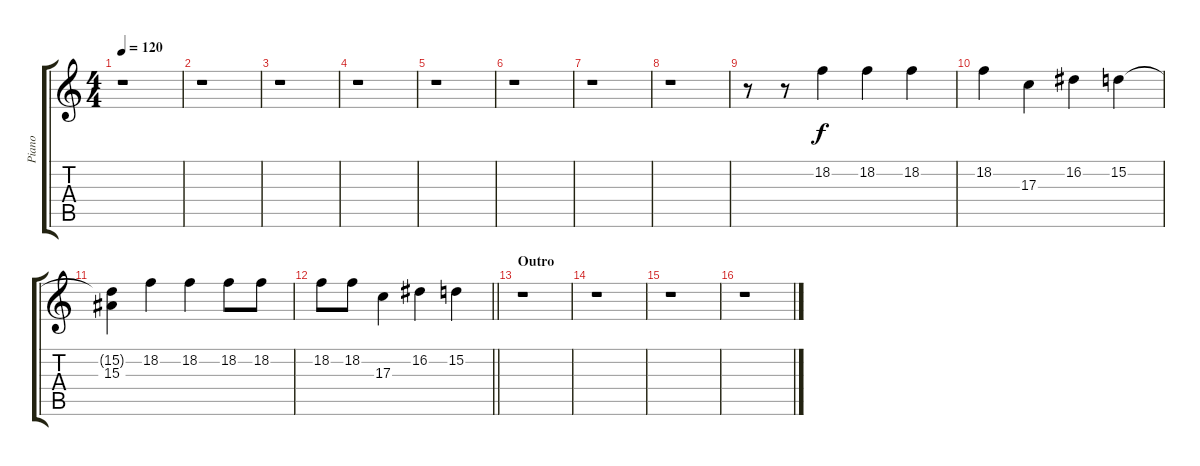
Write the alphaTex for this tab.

\track ("Piano" "Piano") {instrument brightacousticpiano}
\staff {score tabs}
\tuning (E4 B3 G3 D3 A2 E2) {hide}
\ts (4 4)
\tempo 120
\clef g2
\ks c
r.1{dy f} |
r.1 |
r.1 |
r.1 |
r.1 |
r.1 |
r.1 |
r.1 |
r.8 r.8 18.2.4 18.2.4 18.2.4 |
18.2.4 17.3.4 16.2.4 15.2.4 |
(15.2{t} 15.3).4 18.2.4 18.2.4 18.2.8 18.2.8 |
\barLineRight lightlight
18.2.8 18.2.8 17.3.4 16.2.4 15.2.4 |
\section ("" "Outro")
r.1 |
r.1 |
r.1 |
r.1
